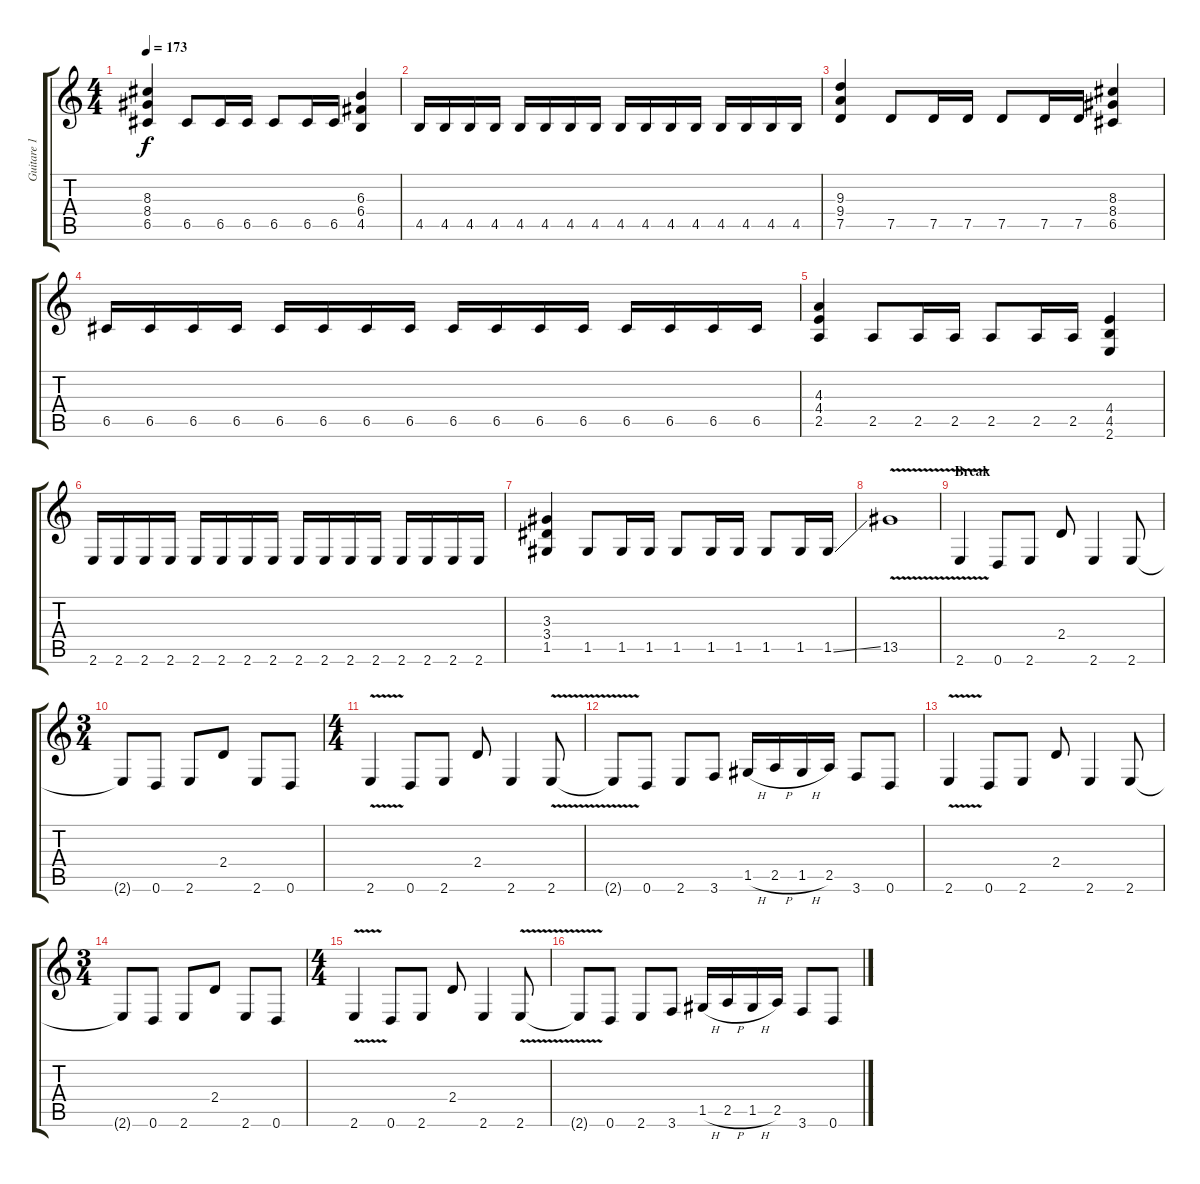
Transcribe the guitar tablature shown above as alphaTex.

\track ("Guitare 1" "Guitare 1") {instrument distortionguitar}
\staff {score tabs}
\tuning (D4 A3 F3 C3 G2 D2) {hide}
\ts (4 4)
\tempo 173
\clef g2
\ks c
(8.3 8.4 6.5).4{dy f} 6.5.8 6.5.16 6.5.16 6.5.8 6.5.16 6.5.16 (6.3 6.4 4.5).4 |
4.5.16 4.5.16 4.5.16 4.5.16 4.5.16 4.5.16 4.5.16 4.5.16 4.5.16 4.5.16 4.5.16 4.5.16 4.5.16 4.5.16 4.5.16 4.5.16 |
(9.3 9.4 7.5).4 7.5.8 7.5.16 7.5.16 7.5.8 7.5.16 7.5.16 (8.3 8.4 6.5).4 |
6.5.16 6.5.16 6.5.16 6.5.16 6.5.16 6.5.16 6.5.16 6.5.16 6.5.16 6.5.16 6.5.16 6.5.16 6.5.16 6.5.16 6.5.16 6.5.16 |
(4.3 4.4 2.5).4 2.5.8 2.5.16 2.5.16 2.5.8 2.5.16 2.5.16 (4.4 4.5 2.6).4 |
2.6.16 2.6.16 2.6.16 2.6.16 2.6.16 2.6.16 2.6.16 2.6.16 2.6.16 2.6.16 2.6.16 2.6.16 2.6.16 2.6.16 2.6.16 2.6.16 |
(3.3 3.4 1.5).4 1.5.8 1.5.16 1.5.16 1.5.8 1.5.16 1.5.16 1.5.8 1.5.16 1.5{ss}.16 |
13.5{v}.1 |
\section ("" "Break")
2.6{v}.4 0.6.8 2.6.8 2.4.8 2.6.4 2.6.8 |
\ts (3 4)
2.6{t}.8 0.6.8 2.6.8 2.4.8 2.6.8 0.6.8 |
\ts (4 4)
2.6{v}.4 0.6.8 2.6.8 2.4.8 2.6.4 2.6{v}.8 |
2.6{t}.8 0.6.8 2.6.8 3.6.8 1.5{h}.16 2.5{h}.16 1.5{h}.16 2.5.16 3.6.8 0.6.8 |
2.6{v}.4 0.6.8 2.6.8 2.4.8 2.6.4 2.6.8 |
\ts (3 4)
2.6{t}.8 0.6.8 2.6.8 2.4.8 2.6.8 0.6.8 |
\ts (4 4)
2.6{v}.4 0.6.8 2.6.8 2.4.8 2.6.4 2.6{v}.8 |
2.6{t}.8 0.6.8 2.6.8 3.6.8 1.5{h}.16 2.5{h}.16 1.5{h}.16 2.5.16 3.6.8 0.6.8
